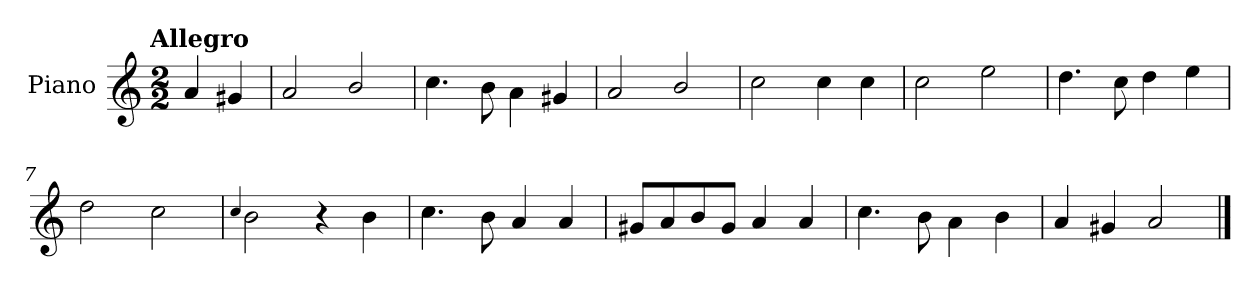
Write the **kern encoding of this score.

**kern
*part1
*staff1
*I"Piano
*I'Pno.
*clefG2
*k[]
!!LO:TX:omd:t=Allegro
*M2/2
*MM144
=
4a/
4g#X/
=1
2a/
2b/
=2
4.cc\
8b\
4a\
4g#X/
=3
2a/
2b/
!!LO:LB:g=z
=4
2cc\
4cc\
4cc\
=5
2cc\
2ee\
=6
4.dd\
8cc\
4dd\
4ee\
=7
2dd\
2cc\
=8
4qqcc/
2b\
4r
4b\
=9
4.cc\
8b\
4a/
4a/
!!LO:LB:g=z
=10
8g#X/L
8a/
8b/
8g#/J
4a/
4a/
=11
4.cc\
8b\
4a\
4b\
=12
4a/
4g#X/
2a/
==
*-
